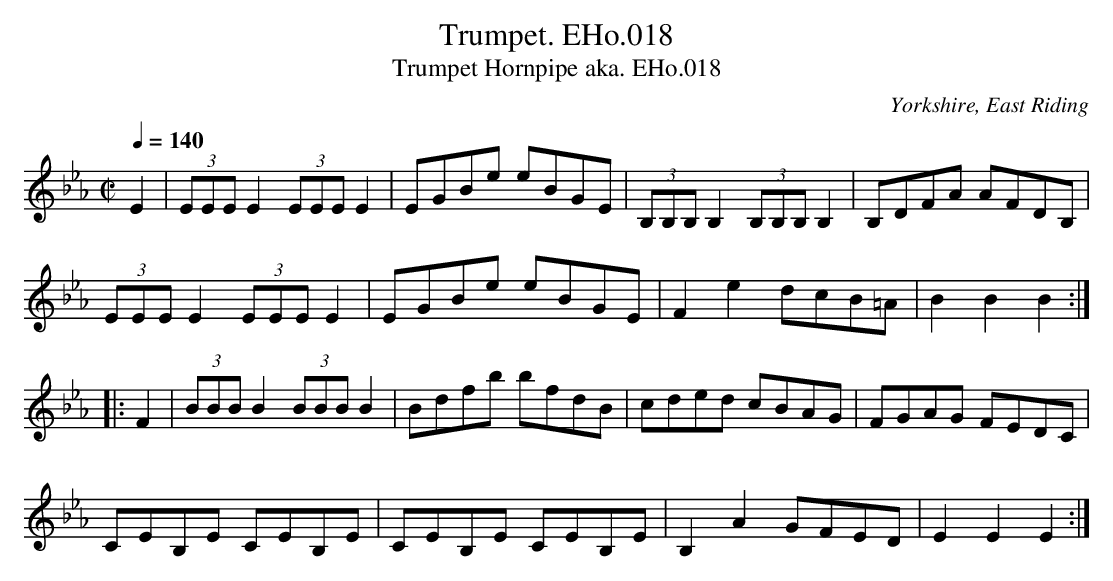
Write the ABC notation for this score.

X:1
T:Trumpet. EHo.018
T:Trumpet Hornpipe aka. EHo.018
M:C|
L:1/8
Q:1/4=140
O:Yorkshire, East Riding
K:Eb
E2|(3EEEE2(3EEEE2|EGBe eBGE|(3B,B,B,B,2(3B,B,B,B,2|B,DFA AFDB,|
(3EEEE2(3EEEE2|EGBe eBGE|F2e2dcB=A|B2B2B2:|
|:F2|(3BBBB2(3BBBB2|Bdfb bfdB|cded cBAG|FGAG FEDC|
CEB,E CEB,E|CEB,E CEB,E|B,2A2GFED|E2E2E2:|
